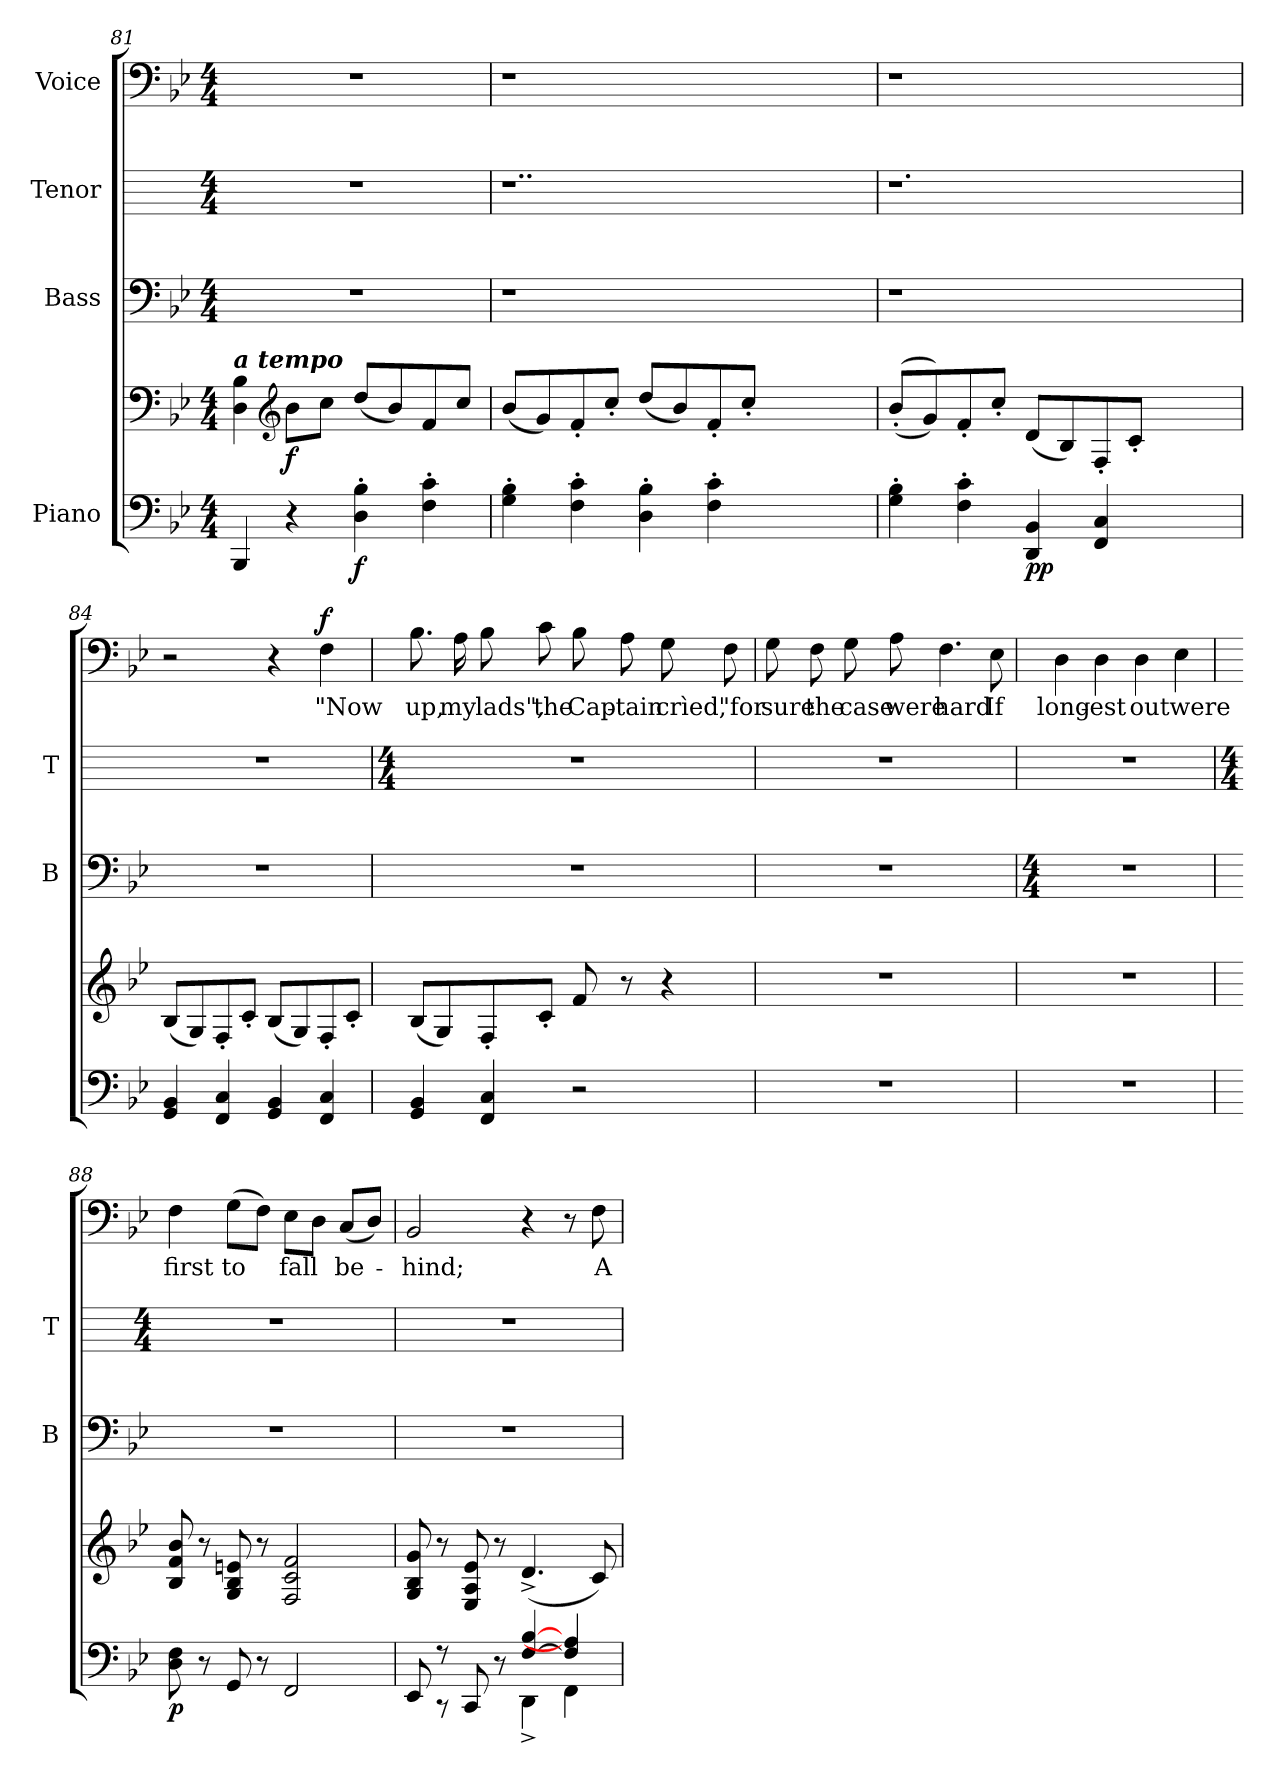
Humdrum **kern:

**kern	**kern	**dynam	**kern	**kern	**kern	**text	**dynam
*part4	*part4	*part4	*part3	*part2	*part1	*part1	*part1
*staff5	*staff4	*staff4/5	*staff3	*staff2	*staff1	*staff1	*staff1
*I"Piano	*	*	*I"Bass	*I"Tenor	*I"Voice	*	*
*	*	*	*I'B	*I'T	*	*	*
*clefF4	*clefF4	*	*clefF4	*	*clefF4	*	*
*k[b-e-]	*k[b-e-]	*	*k[b-e-]	*	*k[b-e-]	*	*
*B-:	*B-:	*	*B-:	*	*B-:	*	*
*M4/4	*M4/4	*	*M4/4	*M4/4	*M4/4	*	*
=81	=81	=81	=81	=81	=81	=81	=81
!	!LO:TX:a:Bi:t=a tempo	!	!	!	!	!	!
4BBB-	4D 4B-	.	1r	1r	1r	.	.
*	*clefG2	*	*	*	*	*	*
!	!	!LO:DY:b	!	!	!	!	!
4r	8b-L	f	.	.	.	.	.
.	8ccJ	.	.	.	.	.	.
!	!	!LO:DY:b=2	!	!	!	!	!
4D' 4B-'	(<8ddL	f	.	.	.	.	.
.	8b-)	.	.	.	.	.	.
4F' 4c'	8f	.	.	.	.	.	.
.	8ccJ	.	.	.	.	.	.
=82	=82	=82	=82	=82	=82	=82	=82
4G' 4B-'	(<8b-L	.	1r	1..r	1r	.	.
.	8g)	.	.	.	.	.	.
4F' 4c'	8f'	.	.	.	.	.	.
.	8cc'J	.	.	.	.	.	.
4D' 4B-'	(<8ddL	.	.	.	.	.	.
.	8b-)	.	.	.	.	.	.
4F' 4c'	8f'	.	.	.	.	.	.
.	8cc'J	.	.	.	.	.	.
2.ryy	2.ryy	.	2.ryy	.	2.ryy	.	.
=83	=83	=83	=83	=83	=83	=83	=83
4G' 4B-'	(<(<8b-'L	.	1r	1.r	1r	.	.
.	8g))	.	.	.	.	.	.
4F' 4c'	8f'	.	.	.	.	.	.
.	8cc'J	.	.	.	.	.	.
!	!	!LO:DY:b=2	!	!	!	!	!
!	!	!LO:DY:n=1:b	!	!	!	!	!
4DD 4BB-	(<8dL	p p	.	.	.	.	.
.	8B-)	.	.	.	.	.	.
4FF 4C	8F'	.	.	.	.	.	.
.	8c'J	.	.	.	.	.	.
2ryy	2ryy	.	2ryy	.	2ryy	.	.
=84	=84	=84	=84	=84	=84	=84	=84
4GG 4BB-	(<8B-L	.	1r	1r	2r	.	.
.	8G)	.	.	.	.	.	.
4FF 4C	8F'	.	.	.	.	.	.
.	8c'J	.	.	.	.	.	.
4GG 4BB-	(<8B-L	.	.	.	4r	.	.
.	8G)	.	.	.	.	.	.
!	!	!	!	!	!	!LO:LY:b	!LO:DY:b
4FF 4C	8F'	.	.	.	4F	"Now	f
.	8c'J	.	.	.	.	.	.
!!LO:LB:g=z
=85	=85	=85	=85	=85	=85	=85	=85
*	*	*	*	*M4/4	*	*	*
!	!	!	!	!	!	!LO:LY:b	!
4GG 4BB-	(<8B-L	.	1r	1r	8.B-	up,	.
.	8G)	.	.	.	.	.	.
!	!	!	!	!	!	!LO:LY:b	!
.	.	.	.	.	16A	my	.
!	!	!	!	!	!	!LO:LY:b	!
4FF 4C	8F'	.	.	.	8B-	lads",	.
!	!	!	!	!	!	!LO:LY:b	!
.	8c'J	.	.	.	8c	the	.
!	!	!	!	!	!	!LO:LY:b	!
2r	8f	.	.	.	8B-	Cap-	.
!	!	!	!	!	!	!LO:LY:b	!
.	8r	.	.	.	8A	-tain	.
!	!	!	!	!	!	!LO:LY:b	!
.	4r	.	.	.	8G	crìed,	.
!	!	!	!	!	!	!LO:LY:b	!
.	.	.	.	.	8F	"for	.
=86	=86	=86	=86	=86	=86	=86	=86
!	!	!	!	!	!	!LO:LY:b	!
1r	1r	.	1r	1r	8G	sure	.
!	!	!	!	!	!	!LO:LY:b	!
.	.	.	.	.	8F	the	.
!	!	!	!	!	!	!LO:LY:b	!
.	.	.	.	.	8G	case	.
!	!	!	!	!	!	!LO:LY:b	!
.	.	.	.	.	8A	were	.
!	!	!	!	!	!	!LO:LY:b	!
.	.	.	.	.	4.F	hard	.
!	!	!	!	!	!	!LO:LY:b	!
.	.	.	.	.	8E-	If	.
!!LO:LB:g=z
=87	=87	=87	=87	=87	=87	=87	=87
*	*	*	*M4/4	*	*	*	*
!	!	!	!	!	!	!LO:LY:b	!
1r	1r	.	1r	1r	4D	long-	.
!	!	!	!	!	!	!LO:LY:b	!
.	.	.	.	.	4D	-est	.
!	!	!	!	!	!	!LO:LY:b	!
.	.	.	.	.	4D	out	.
!	!	!	!	!	!	!LO:LY:b	!
.	.	.	.	.	4E-	were	.
!!LO:LB:g=z
=88	=88	=88	=88	=88	=88	=88	=88
*	*	*	*	*M4/4	*	*	*
*^	*	*	*	*	*	*	*
!	!	!	!LO:DY:b=2	!	!	!	!LO:LY:b	!
8D\ 8F\	2ryy	8B- 8f 8b-	p	1r	1r	4F	first	.
8r	.	8r	.	.	.	.	.	.
!	!	!	!	!	!	!	!LO:LY:b	!
8GG	.	8G 8B- 8en	.	.	.	(>8GL	to	.
8r	.	8r	.	.	.	8FJ)	.	.
!	!	!	!	!	!	!	!LO:LY:b	!
2FF	2ryy	2F 2c 2f	.	.	.	8E-L	fall	.
.	.	.	.	.	.	8DJ	.	.
!	!	!	!	!	!	!	!LO:LY:b	!
.	.	.	.	.	.	(<8CL	be-	.
.	.	.	.	.	.	8DJ)	.	.
=89	=89	=89	=89	=89	=89	=89	=89	=89
!	!	!	!	!	!	!	!LO:LY:b	!
8EE-	8ryy	8G 8B- 8g	.	1r	1r	2BB-	hind;	.
8r	8r	8r	.	.	.	.	.	.
8CC	4ryy	8E- 8A 8e-	.	.	.	.	.	.
8r	.	8r	.	.	.	.	.	.
[4F/ [4B-/	4DD^\	(<4.d^	.	.	.	4r	.	.
4F/] 4A/]	4FF\	.	.	.	.	8r	.	.
!	!	!	!	!	!	!	!LO:LY:b	!
.	.	8c)	.	.	.	8F	A-	.
*v	*v	*	*	*	*	*	*	*
=	=	=	=	=	=	=	=
*-	*-	*-	*-	*-	*-	*-	*-
